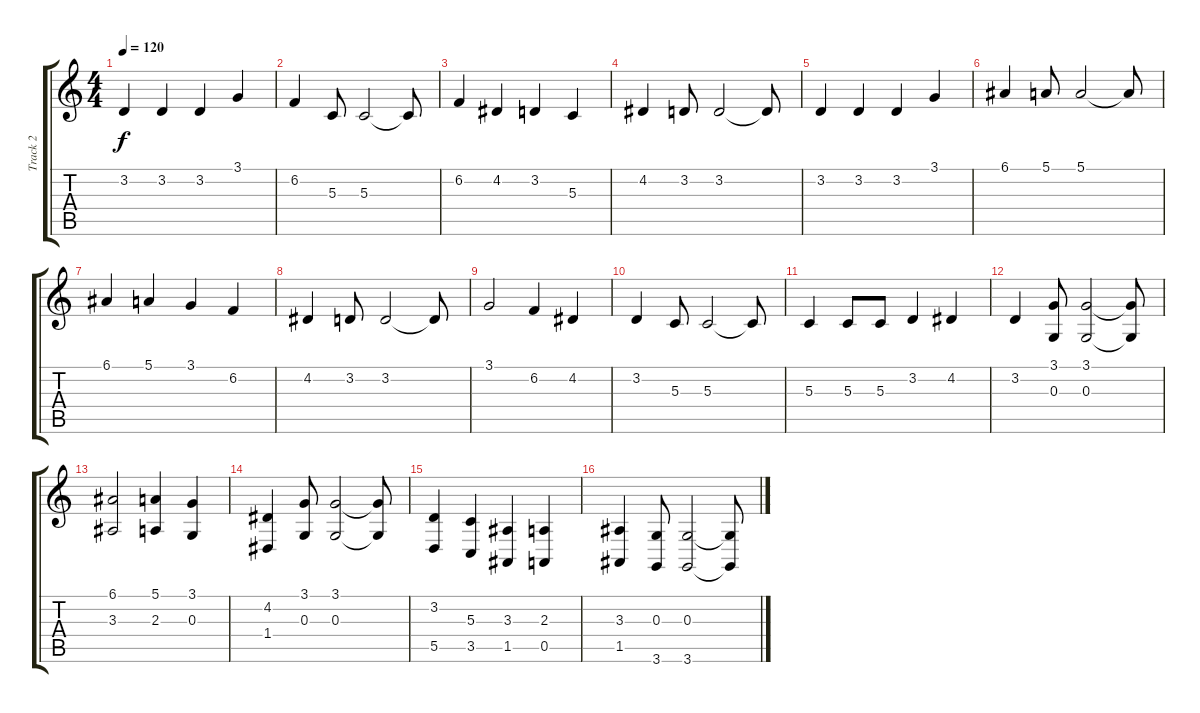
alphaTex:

\track ("Track 2" "Track 2") {instrument lead2sawtooth}
\staff {score tabs}
\tuning (E4 B3 G3 D3 A2 E2) {hide}
\ts (4 4)
\tempo 120
\clef g2
\ks c
3.2.4{dy f} 3.2.4 3.2.4 3.1.4 |
6.2.4 5.3.8 5.3.2 5.3{t}.8 |
6.2.4 4.2.4 3.2.4 5.3.4 |
4.2.4 3.2.8 3.2.2 3.2{t}.8 |
3.2.4 3.2.4 3.2.4 3.1.4 |
6.1.4 5.1.8 5.1.2 5.1{t}.8 |
6.1.4 5.1.4 3.1.4 6.2.4 |
4.2.4 3.2.8 3.2.2 3.2{t}.8 |
3.1.2{instrument flute} 6.2.4 4.2.4 |
3.2.4 5.3.8 5.3.2 5.3{t}.8 |
5.3.4 5.3.8 5.3.8 3.2.4 4.2.4 |
3.2.4 (3.1 0.3).8 (3.1 0.3).2 (3.1{t} 0.3{t}).8 |
(6.1 3.3).2 (5.1 2.3).4 (3.1 0.3).4 |
(4.2 1.4).4 (3.1 0.3).8 (3.1 0.3).2 (3.1{t} 0.3{t}).8 |
(3.2 5.5).4 (5.3 3.5).4 (3.3 1.5).4 (2.3 0.5).4 |
(3.3 1.5).4 (0.3 3.6).8 (0.3 3.6).2 (0.3{t} 3.6{t}).8
